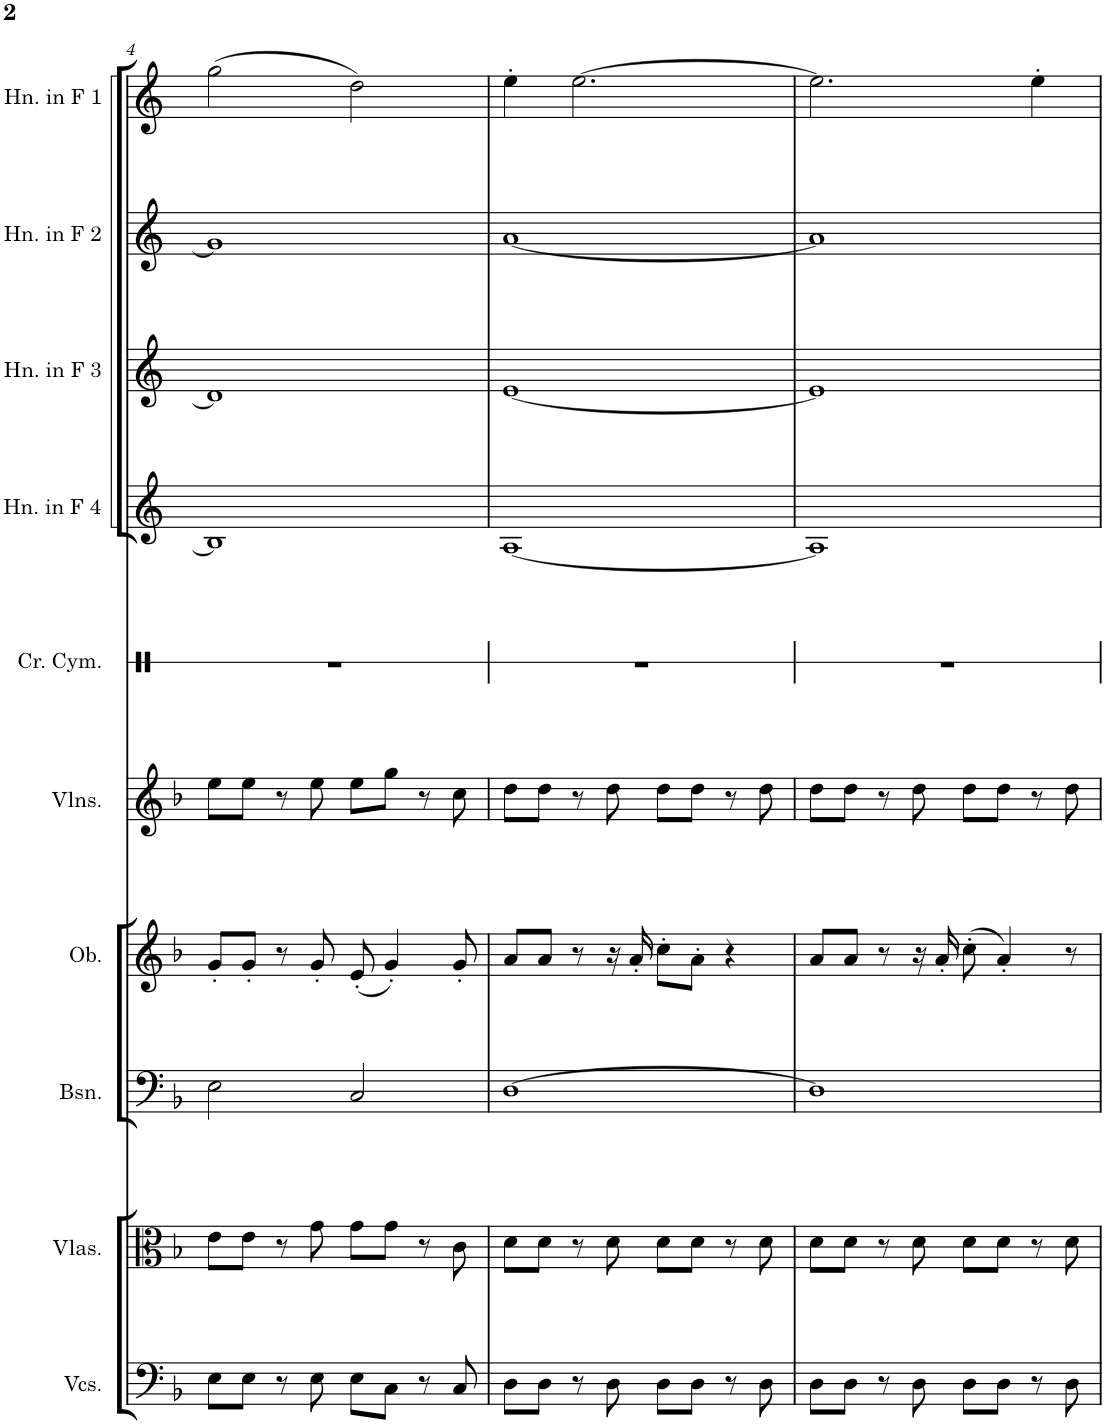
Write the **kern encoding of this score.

**kern	**kern	**kern	**kern	**kern	**kern	**kern	**kern	**kern	**kern
*part10	*part9	*part8	*part7	*part6	*part5	*part4	*part3	*part2	*part1
*staff10	*staff9	*staff8	*staff7	*staff6	*staff5	*staff4	*staff3	*staff2	*staff1
*I"Violoncellos	*I"Violas	*I"Bassoon	*I"Oboe	*I"Violins	*I"Crash Cymbal	*I"Horn in F 4	*I"Horn in F 3	*I"Horn in F 2	*I"Horn in F 1
*I'Vcs.	*I'Vlas.	*I'Bsn.	*I'Ob.	*I'Vlns.	*I'Cr. Cym.	*I'Hn. in F 4	*I'Hn. in F 3	*I'Hn. in F 2	*I'Hn. in F 1
!!LO:PB:g=z
*clefF4	*clefC3	*clefF4	*clefG2	*clefG2	*clefX	*clefG2	*clefG2	*clefG2	*clefG2
*	*	*	*	*	*	*Trd4c7	*Trd4c7	*Trd4c7	*Trd4c7
*k[b-]	*k[b-]	*k[b-]	*k[b-]	*k[b-]	*k[]	*k[]	*k[]	*k[]	*k[]
*M4/4	*M4/4	*M4/4	*M4/4	*M4/4	*M4/4	*M4/4	*M4/4	*M4/4	*M4/4
=4	=4	=4	=4	=4	=4	=4	=4	=4	=4
8E\L	8e\L	2E\	8g'/L	8ee\L	1r	1B]	1d]	1g]	(2gg\
8E\J	8e\J	.	8g'/J	8ee\J	.	.	.	.	.
8r	8r	.	8r	8r	.	.	.	.	.
8E\	8g\	.	8g'/	8ee\	.	.	.	.	.
8E\L	8g\L	2C/	(8e'/	8ee\L	.	.	.	.	2dd\)
8C\J	8g\J	.	4g'/)	8gg\J	.	.	.	.	.
8r	8r	.	.	8r	.	.	.	.	.
8C/	8c\	.	8g'/	8cc\	.	.	.	.	.
=5	=5	=5	=5	=5	=5	=5	=5	=5	=5
8D\L	8d\L	[1D	8a/L	8dd\L	1r	[1A	[1e	[1a	4ee'\
8D\J	8d\J	.	8a/J	8dd\J	.	.	.	.	.
8r	8r	.	8r	8r	.	.	.	.	[2.ee\
8D\	8d\	.	16r	8dd\	.	.	.	.	.
.	.	.	16a'/	.	.	.	.	.	.
8D\L	8d\L	.	8cc'\L	8dd\L	.	.	.	.	.
8D\J	8d\J	.	8a'\J	8dd\J	.	.	.	.	.
8r	8r	.	4r	8r	.	.	.	.	.
8D\	8d\	.	.	8dd\	.	.	.	.	.
=6	=6	=6	=6	=6	=6	=6	=6	=6	=6
8D\L	8d\L	1D]	8a/L	8dd\L	1r	1A]	1e]	1a]	2.ee\]
8D\J	8d\J	.	8a/J	8dd\J	.	.	.	.	.
8r	8r	.	8r	8r	.	.	.	.	.
8D\	8d\	.	16r	8dd\	.	.	.	.	.
.	.	.	16a'/	.	.	.	.	.	.
8D\L	8d\L	.	(8cc'\	8dd\L	.	.	.	.	.
8D\J	8d\J	.	4a'/)	8dd\J	.	.	.	.	.
8r	8r	.	.	8r	.	.	.	.	4ee'\
8D\	8d\	.	8r	8dd\	.	.	.	.	.
=	=	=	=	=	=	=	=	=	=
*-	*-	*-	*-	*-	*-	*-	*-	*-	*-
